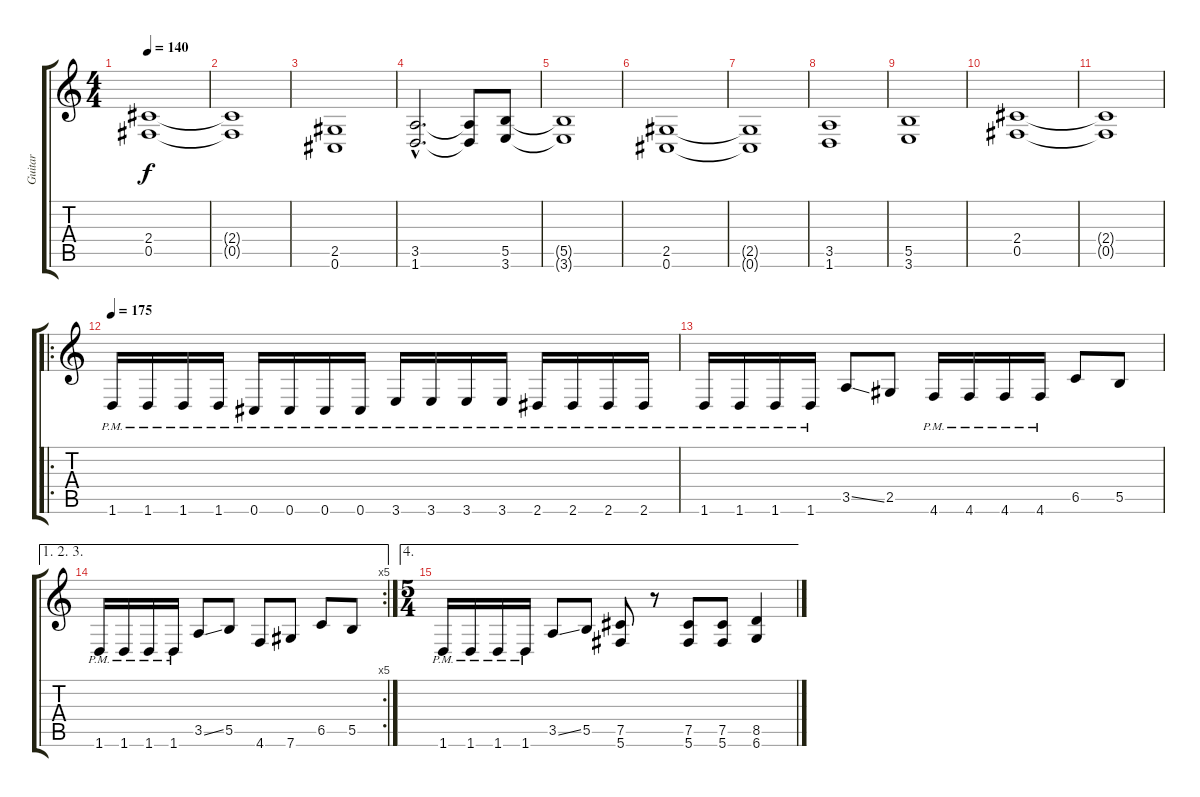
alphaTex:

\track ("Guitar" "Guitar") {instrument distortionguitar}
\staff {score tabs}
\tuning (C4 Ab3 E3 B2 Gb2 Db2) {hide}
\ts (4 4)
\tempo 140
\clef g2
\ks c
(2.4 0.5).1{dy f} |
(2.4{t} 0.5{t}).1 |
(2.5 0.6).1 |
(3.5{hac} 1.6{hac}).2{d} (3.5{t} 1.6{t}).8 (5.5 3.6).8 |
(5.5{t} 3.6{t}).1 |
(2.5 0.6).1 |
(2.5{t} 0.6{t}).1 |
(3.5 1.6).1 |
(5.5 3.6).1 |
(2.4 0.5).1 |
(2.4{t} 0.5{t}).1 |
\ro
\tempo 175
1.6{pm}.16 1.6{pm}.16 1.6{pm}.16 1.6{pm}.16 0.6{pm}.16 0.6{pm}.16 0.6{pm}.16 0.6{pm}.16 3.6{pm}.16 3.6{pm}.16 3.6{pm}.16 3.6{pm}.16 2.6{pm}.16 2.6{pm}.16 2.6{pm}.16 2.6{pm}.16 |
1.6{pm}.16 1.6{pm}.16 1.6{pm}.16 1.6{pm}.16 3.5{ss}.8 2.5.8 4.6{pm}.16 4.6{pm}.16 4.6{pm}.16 4.6{pm}.16 6.5.8 5.5.8 |
\ae (1 2 3)
\rc 5
1.6{pm}.16 1.6{pm}.16 1.6{pm}.16 1.6{pm}.16 3.5{ss}.8 5.5.8 4.6.8 7.6.8 6.5.8 5.5.8 |
\ae 4
\ts (5 4)
1.6{pm}.16 1.6{pm}.16 1.6{pm}.16 1.6{pm}.16 3.5{ss}.8 5.5.8 (7.5 5.6).8 r.8 (7.5 5.6).8 (7.5 5.6).8 (8.5 6.6).4
